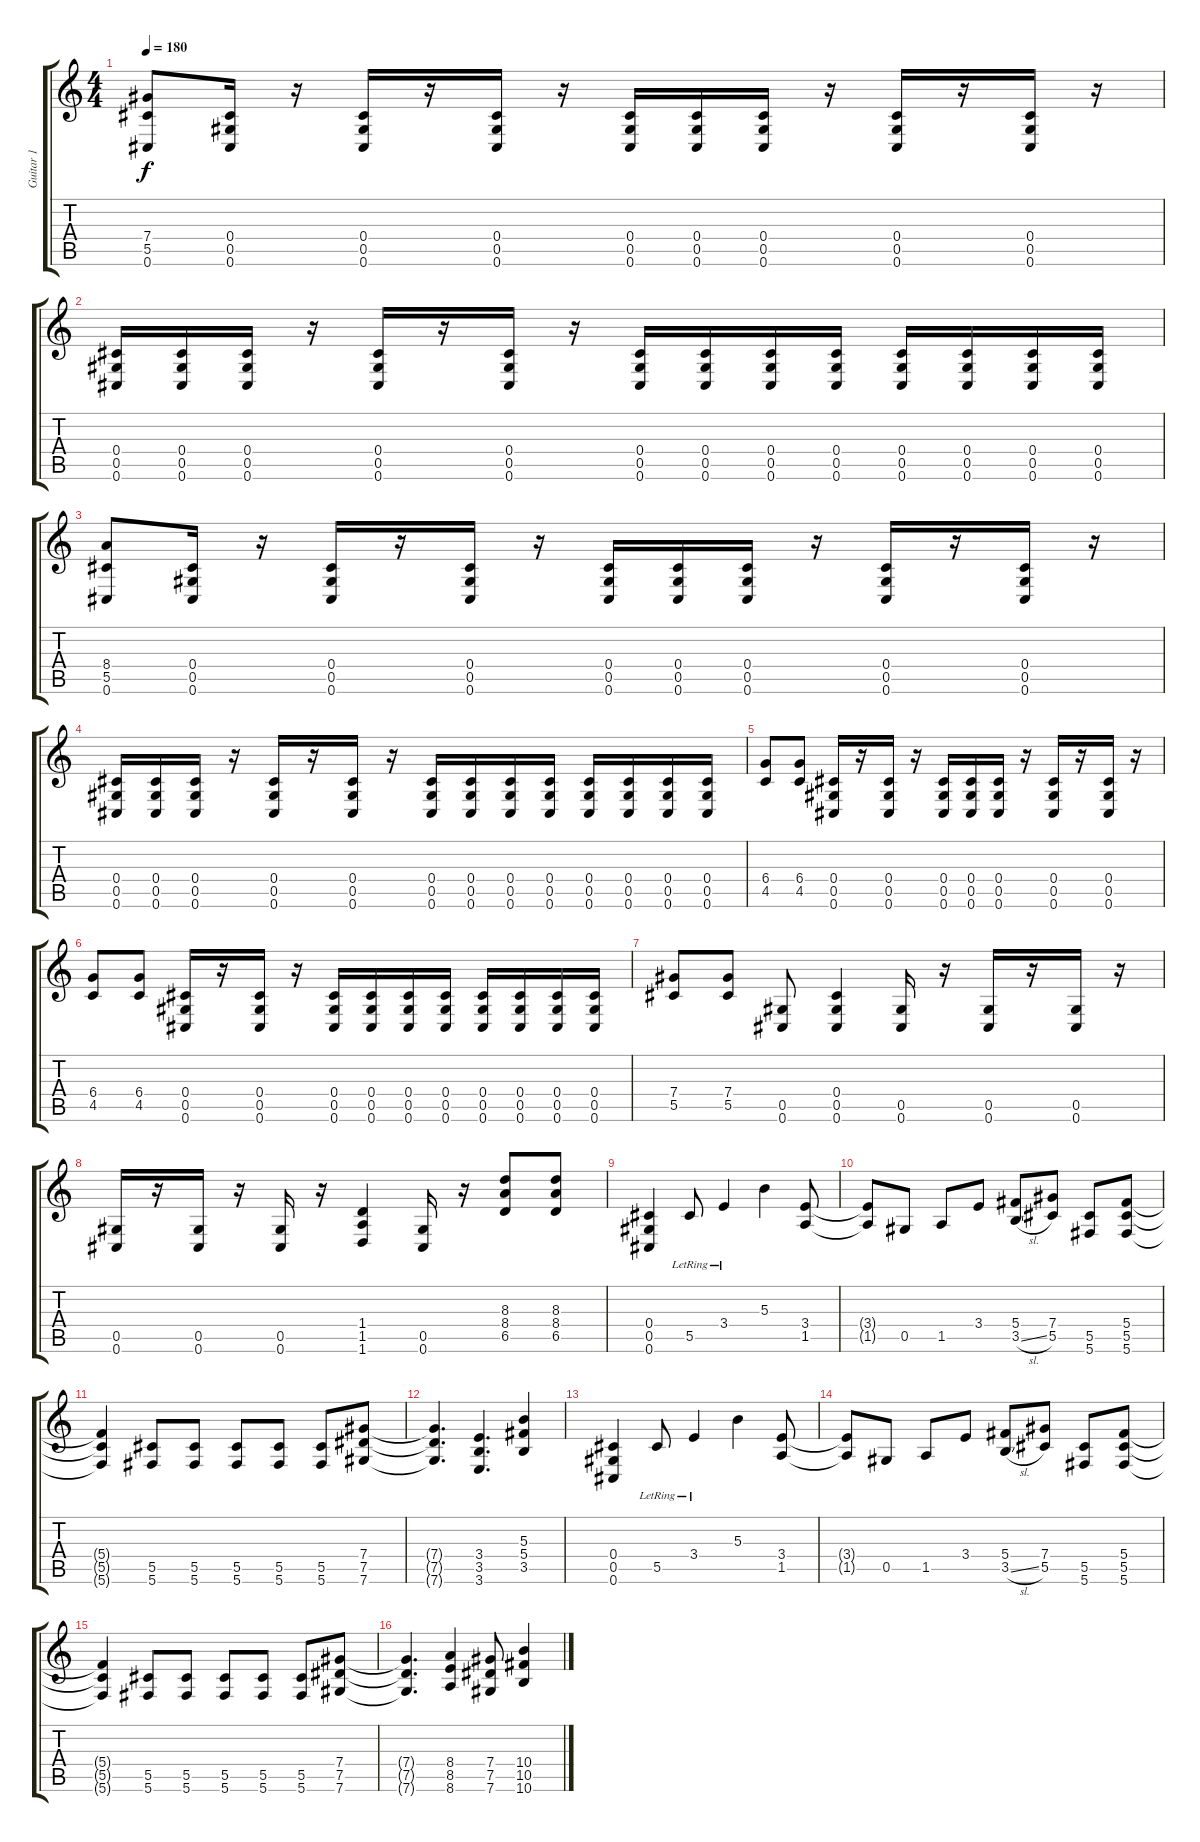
\track ("Guitar 1" "Guitar 1") {instrument overdrivenguitar}
\staff {score tabs}
\tuning (E4 Bb3 Gb3 Db3 Ab2 Db2) {hide}
\ts (4 4)
\tempo 180
\clef g2
\ks c
(7.4 5.5 0.6).8{dy f} (0.4 0.5 0.6).16 r.16 (0.4 0.5 0.6).16 r.16 (0.4 0.5 0.6).16 r.16 (0.4 0.5 0.6).16 (0.4 0.5 0.6).16 (0.4 0.5 0.6).16 r.16 (0.4 0.5 0.6).16 r.16 (0.4 0.5 0.6).16 r.16 |
(0.4 0.5 0.6).16 (0.4 0.5 0.6).16 (0.4 0.5 0.6).16 r.16 (0.4 0.5 0.6).16 r.16 (0.4 0.5 0.6).16 r.16 (0.4 0.5 0.6).16 (0.4 0.5 0.6).16 (0.4 0.5 0.6).16 (0.4 0.5 0.6).16 (0.4 0.5 0.6).16 (0.4 0.5 0.6).16 (0.4 0.5 0.6).16 (0.4 0.5 0.6).16 |
(8.4 5.5 0.6).8 (0.4 0.5 0.6).16 r.16 (0.4 0.5 0.6).16 r.16 (0.4 0.5 0.6).16 r.16 (0.4 0.5 0.6).16 (0.4 0.5 0.6).16 (0.4 0.5 0.6).16 r.16 (0.4 0.5 0.6).16 r.16 (0.4 0.5 0.6).16 r.16 |
(0.4 0.5 0.6).16 (0.4 0.5 0.6).16 (0.4 0.5 0.6).16 r.16 (0.4 0.5 0.6).16 r.16 (0.4 0.5 0.6).16 r.16 (0.4 0.5 0.6).16 (0.4 0.5 0.6).16 (0.4 0.5 0.6).16 (0.4 0.5 0.6).16 (0.4 0.5 0.6).16 (0.4 0.5 0.6).16 (0.4 0.5 0.6).16 (0.4 0.5 0.6).16 |
(6.4 4.5).8 (6.4 4.5).8 (0.4 0.5 0.6).16 r.16 (0.4 0.5 0.6).16 r.16 (0.4 0.5 0.6).16 (0.4 0.5 0.6).16 (0.4 0.5 0.6).16 r.16 (0.4 0.5 0.6).16 r.16 (0.4 0.5 0.6).16 r.16 |
(6.4 4.5).8 (6.4 4.5).8 (0.4 0.5 0.6).16 r.16 (0.4 0.5 0.6).16 r.16 (0.4 0.5 0.6).16 (0.4 0.5 0.6).16 (0.4 0.5 0.6).16 (0.4 0.5 0.6).16 (0.4 0.5 0.6).16 (0.4 0.5 0.6).16 (0.4 0.5 0.6).16 (0.4 0.5 0.6).16 |
(7.4 5.5).8 (7.4 5.5).8 (0.5 0.6).8 (0.4 0.5 0.6).4 (0.5 0.6).16 r.16 (0.5 0.6).16 r.16 (0.5 0.6).16 r.16 |
(0.5 0.6).16 r.16 (0.5 0.6).16 r.16 (0.5 0.6).16 r.16 (1.4 1.5 1.6).4 (0.5 0.6).16 r.16 (8.3 8.4 6.5).8 (8.3 8.4 6.5).8 |
(0.4 0.5 0.6).4 5.5{lr}.8 3.4{lr}.4 5.3.4 (3.4 1.5).8 |
(3.4{t} 1.5{t}).8 0.5.8 1.5.8 3.4.8 (5.4 3.5{sl}).8 (7.4 5.5).8 (5.5 5.6).8 (5.4 5.5 5.6).8 |
(5.4{t} 5.5{t} 5.6{t}).4 (5.5 5.6).8 (5.5 5.6).8 (5.5 5.6).8 (5.5 5.6).8 (5.5 5.6).8 (7.4 7.5 7.6).8 |
(7.4{t} 7.5{t} 7.6{t}).4{d} (3.4 3.5 3.6).4{d} (5.3 5.4 3.5).4 |
(0.4 0.5 0.6).4 5.5{lr}.8 3.4{lr}.4 5.3.4 (3.4 1.5).8 |
(3.4{t} 1.5{t}).8 0.5.8 1.5.8 3.4.8 (5.4 3.5{sl}).8 (7.4 5.5).8 (5.5 5.6).8 (5.4 5.5 5.6).8 |
(5.4{t} 5.5{t} 5.6{t}).4 (5.5 5.6).8 (5.5 5.6).8 (5.5 5.6).8 (5.5 5.6).8 (5.5 5.6).8 (7.4 7.5 7.6).8 |
(7.4{t} 7.5{t} 7.6{t}).4{d} (8.4 8.5 8.6).4 (7.4 7.5 7.6).8 (10.4 10.5 10.6).4
